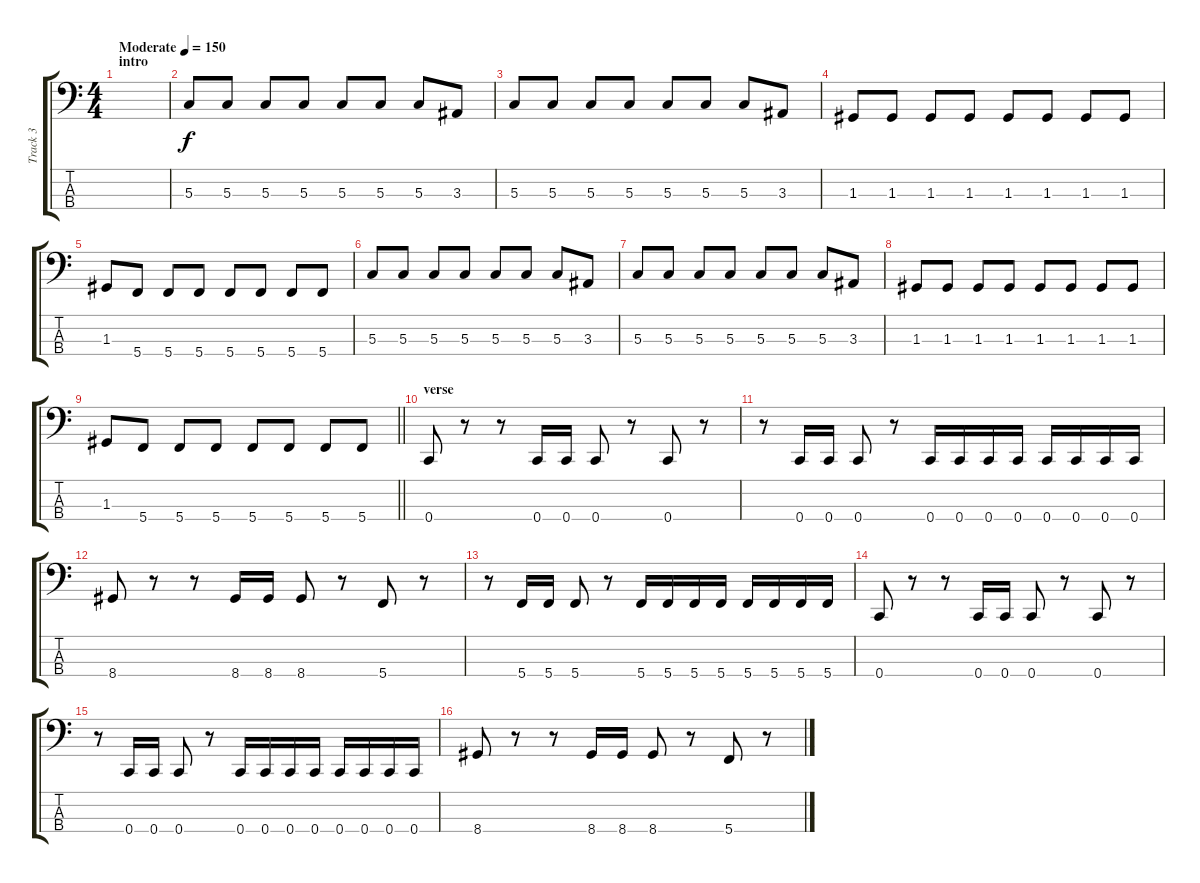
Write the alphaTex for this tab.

\track ("Track 3" "Track 3") {instrument electricbasspick}
\staff {score tabs}
\tuning (F2 C2 G1 C1) {hide}
\ts (4 4)
\section ("" "intro")
\tempo (150 "Moderate")
\clef f4
\ks c
|
5.3.8 5.3.8 5.3.8 5.3.8 5.3.8 5.3.8 5.3.8 3.3.8 |
5.3.8 5.3.8 5.3.8 5.3.8 5.3.8 5.3.8 5.3.8 3.3.8 |
1.3.8 1.3.8 1.3.8 1.3.8 1.3.8 1.3.8 1.3.8 1.3.8 |
1.3.8 5.4.8 5.4.8 5.4.8 5.4.8 5.4.8 5.4.8 5.4.8 |
5.3.8 5.3.8 5.3.8 5.3.8 5.3.8 5.3.8 5.3.8 3.3.8 |
5.3.8 5.3.8 5.3.8 5.3.8 5.3.8 5.3.8 5.3.8 3.3.8 |
1.3.8 1.3.8 1.3.8 1.3.8 1.3.8 1.3.8 1.3.8 1.3.8 |
\barLineRight lightlight
1.3.8 5.4.8 5.4.8 5.4.8 5.4.8 5.4.8 5.4.8 5.4.8 |
\section ("" "verse")
0.4.8 r.8 r.8 0.4.16 0.4.16 0.4.8 r.8 0.4.8 r.8 |
r.8 0.4.16 0.4.16 0.4.8 r.8 0.4.16 0.4.16 0.4.16 0.4.16 0.4.16 0.4.16 0.4.16 0.4.16 |
8.4.8 r.8 r.8 8.4.16 8.4.16 8.4.8 r.8 5.4.8 r.8 |
r.8 5.4.16 5.4.16 5.4.8 r.8 5.4.16 5.4.16 5.4.16 5.4.16 5.4.16 5.4.16 5.4.16 5.4.16 |
0.4.8 r.8 r.8 0.4.16 0.4.16 0.4.8 r.8 0.4.8 r.8 |
r.8 0.4.16 0.4.16 0.4.8 r.8 0.4.16 0.4.16 0.4.16 0.4.16 0.4.16 0.4.16 0.4.16 0.4.16 |
8.4.8 r.8 r.8 8.4.16 8.4.16 8.4.8 r.8 5.4.8 r.8
